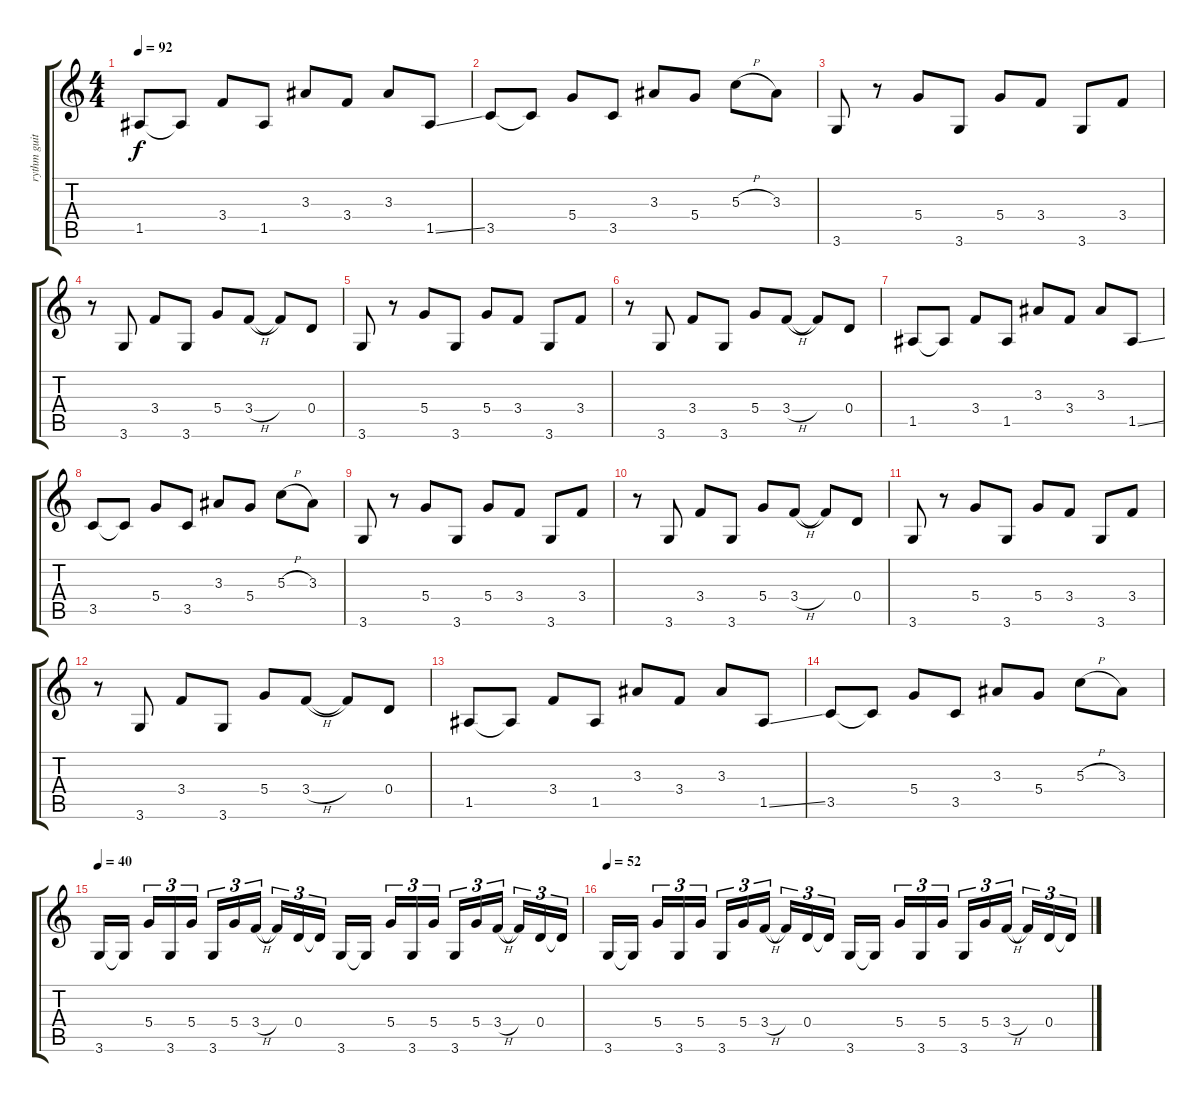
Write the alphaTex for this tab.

\track ("rythm guitar" "rythm guit") {instrument acousticguitarnylon}
\staff {score tabs}
\tuning (E4 B3 G3 D3 A2 E2) {hide}
\ts (4 4)
\tempo 92
\clef g2
\ks c
1.5.8{dy f} 1.5{t}.8 3.4.8 1.5.8 3.3.8 3.4.8 3.3.8 1.5{ss}.8 |
3.5.8 3.5{t}.8 5.4.8 3.5.8 3.3.8 5.4.8 5.3{h}.8 3.3.8 |
3.6.8 r.8 5.4.8 3.6.8 5.4.8 3.4.8 3.6.8 3.4.8 |
r.8 3.6.8 3.4.8 3.6.8 5.4.8 3.4{h}.8 3.4{t}.8 0.4.8 |
3.6.8 r.8 5.4.8 3.6.8 5.4.8 3.4.8 3.6.8 3.4.8 |
r.8 3.6.8 3.4.8 3.6.8 5.4.8 3.4{h}.8 3.4{t}.8 0.4.8 |
1.5.8 1.5{t}.8 3.4.8 1.5.8 3.3.8 3.4.8 3.3.8 1.5{ss}.8 |
3.5.8 3.5{t}.8 5.4.8 3.5.8 3.3.8 5.4.8 5.3{h}.8 3.3.8 |
3.6.8 r.8 5.4.8 3.6.8 5.4.8 3.4.8 3.6.8 3.4.8 |
r.8 3.6.8 3.4.8 3.6.8 5.4.8 3.4{h}.8 3.4{t}.8 0.4.8 |
3.6.8 r.8 5.4.8 3.6.8 5.4.8 3.4.8 3.6.8 3.4.8 |
r.8 3.6.8 3.4.8 3.6.8 5.4.8 3.4{h}.8 3.4{t}.8 0.4.8 |
1.5.8 1.5{t}.8 3.4.8 1.5.8 3.3.8 3.4.8 3.3.8 1.5{ss}.8 |
3.5.8 3.5{t}.8 5.4.8 3.5.8 3.3.8 5.4.8 5.3{h}.8 3.3.8 |
\tempo 40
3.6.16 3.6{t}.16 5.4.16{tu (3 2)} 3.6.16{tu (3 2)} 5.4.16{tu (3 2)} 3.6.16{tu (3 2)} 5.4.16{tu (3 2)} 3.4{h}.16{tu (3 2)} 3.4{t}.16{tu (3 2)} 0.4.16{tu (3 2)} 0.4{t}.16{tu (3 2)} 3.6.16 3.6{t}.16 5.4.16{tu (3 2)} 3.6.16{tu (3 2)} 5.4.16{tu (3 2)} 3.6.16{tu (3 2)} 5.4.16{tu (3 2)} 3.4{h}.16{tu (3 2)} 3.4{t}.16{tu (3 2)} 0.4.16{tu (3 2)} 0.4{t}.16{tu (3 2)} |
\tempo 52
3.6.16 3.6{t}.16 5.4.16{tu (3 2)} 3.6.16{tu (3 2)} 5.4.16{tu (3 2)} 3.6.16{tu (3 2)} 5.4.16{tu (3 2)} 3.4{h}.16{tu (3 2)} 3.4{t}.16{tu (3 2)} 0.4.16{tu (3 2)} 0.4{t}.16{tu (3 2)} 3.6.16 3.6{t}.16 5.4.16{tu (3 2)} 3.6.16{tu (3 2)} 5.4.16{tu (3 2)} 3.6.16{tu (3 2)} 5.4.16{tu (3 2)} 3.4{h}.16{tu (3 2)} 3.4{t}.16{tu (3 2)} 0.4.16{tu (3 2)} 0.4{t}.16{tu (3 2)}
